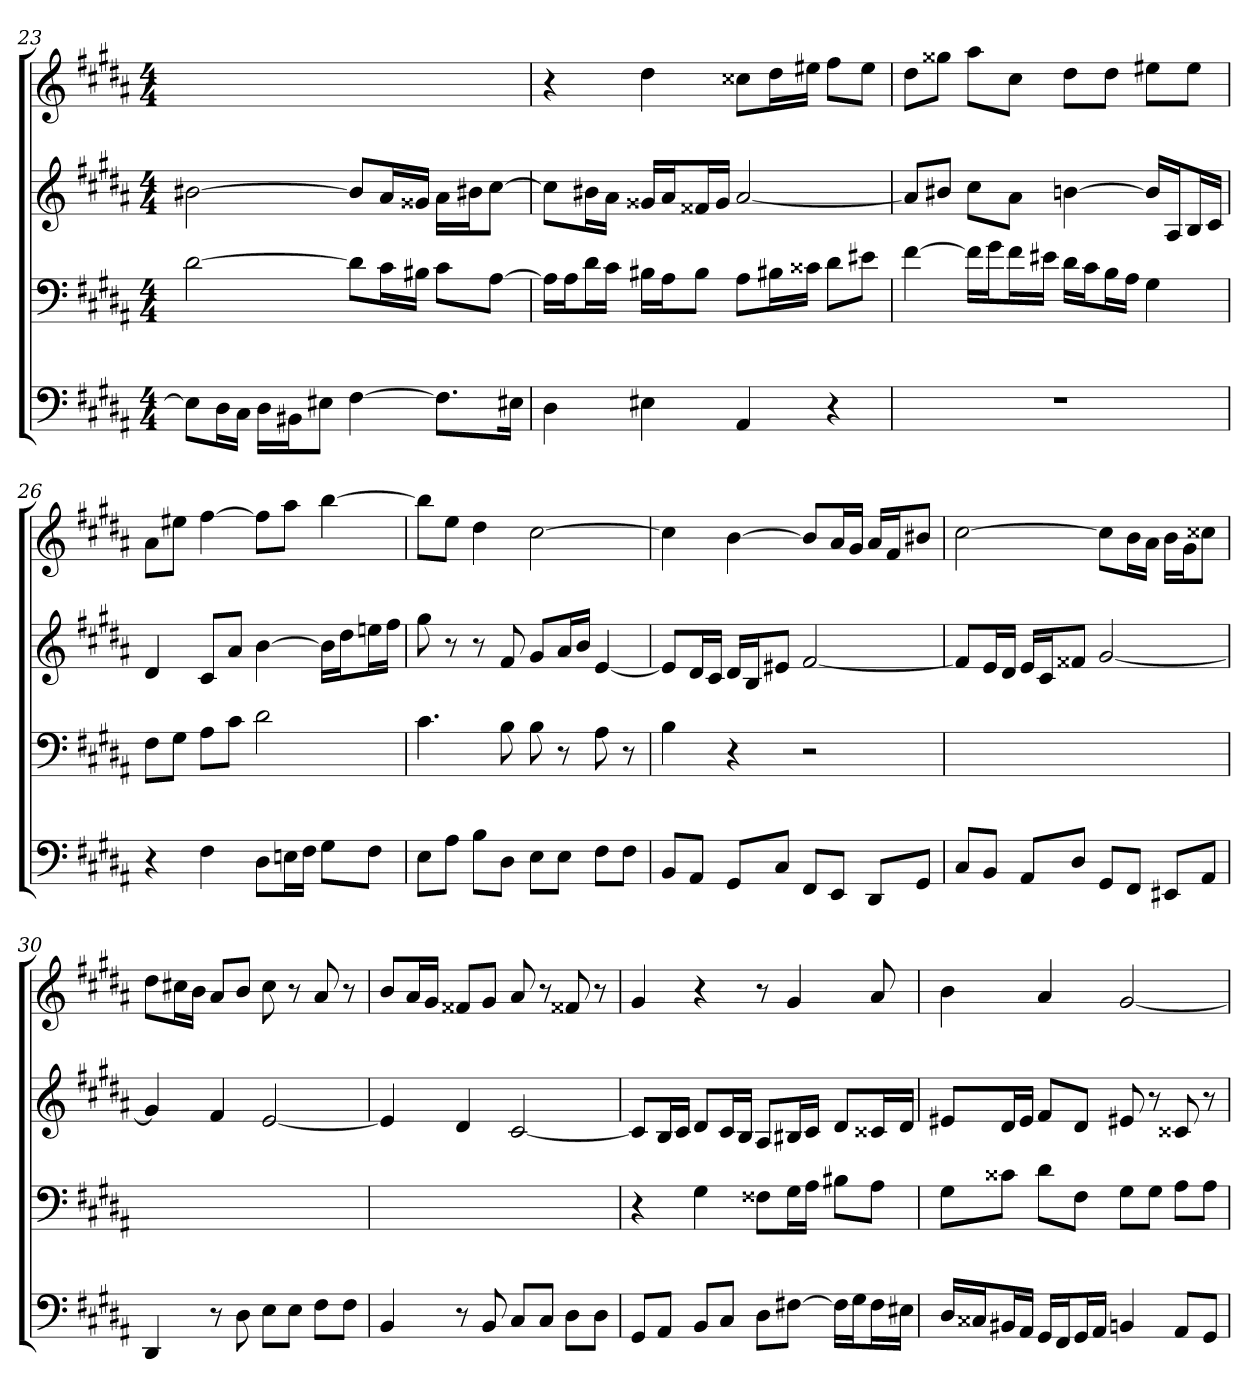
**kern	**kern	**kern	**kern
*part4	*part3	*part2	*part1
*staff4	*staff3	*staff2	*staff1
*clefF4	*clefF4	*clefG2	*clefG2
*k[f#c#g#d#a#]	*k[f#c#g#d#a#]	*k[f#c#g#d#a#]	*k[f#c#g#d#a#]
*M4/4	*M4/4	*M4/4	*M4/4
=23	=23	=23	=23
8E#\L]	[2d#	[2b#X	1ryy
16D#\L	.	.	.
16C#\JJ	.	.	.
16D#\LL	.	.	.
16BB#X\J	.	.	.
8E#X\J	.	.	.
[4F#	8d#\L]	8b#/L]	.
.	16c#\L	16a#/L	.
.	16B#X\JJ	16g##X/JJ	.
8.F#\L]	8c#\L	16a#\LL	.
.	.	16b#X\J	.
.	[8A#\J	[8cc#\J	.
16E#X\Jk	.	.	.
=24	=24	=24	=24
4D#	16A#\LL]	8cc#\L]	4r
.	16A#\J	.	.
.	16d#\L	16b#X\L	.
.	16c#\JJ	16a#\JJ	.
4E#X	16B#X\LL	16g##X/LL	4dd#
.	16A#\J	16a#/J	.
.	8B#\J	16f##X/L	.
.	.	16g##/JJ	.
4AA#	8A#\L	[2a#	8cc##X\L
.	16B#X\L	.	16dd#\L
.	16c##X\JJ	.	16ee#X\JJ
4r	8d#\L	.	8ff#\L
.	8e#X\J	.	8ee#\J
=25	=25	=25	=25
1r	[4f#	8a#/L]	8dd#\L
.	.	8b#X/J	8gg##X\J
.	16f#\LL]	8cc#\L	8aa#\L
.	16g#\J	.	.
.	16f#\L	8a#\J	8cc#\J
.	16e#X\JJ	.	.
.	16d#\LL	[4bn	8dd#\L
.	16c#\J	.	.
.	16B\L	.	8dd#\J
.	16A#\JJ	.	.
.	4G#	16b/LL]	8ee#X\L
.	.	16A#/J	.
.	.	16B/L	8ee#\J
.	.	16c#/JJ	.
=26	=26	=26	=26
4r	8F#\L	4d#	8a#\L
.	8G#\J	.	8ee#X\J
4F#	8A#\L	8c#/L	[4ff#
.	8c#\J	8a#/J	.
8D#\L	2d#	[4b	8ff#\L]
16En\L	.	.	8aa#\J
16F#\JJ	.	.	.
8G#\L	.	16b\LL]	[4bb
.	.	16dd#\J	.
8F#\J	.	16een\L	.
.	.	16ff#\JJ	.
=27	=27	=27	=27
8E\L	4.c#	8gg#	8bb\L]
8A#\J	.	8r	8ee\J
8B\L	.	8r	4dd#
8D#\J	8B	8f#	.
8E\L	8B	8g#/L	[2cc#
8E\J	8r	16a#/L	.
.	.	16b/JJ	.
8F#\L	8A#	[4e	.
8F#\J	8r	.	.
=28	=28	=28	=28
8BB/L	4B	8e/L]	4cc#]
8AA#/J	.	16d#/L	.
.	.	16c#/JJ	.
8GG#/L	4r	16d#/LL	[4b
.	.	16B/J	.
8C#/J	.	8e#X/J	.
8FF#/L	2r	[2f#	8b/L]
8EE/J	.	.	16a#/L
.	.	.	16g#/JJ
8DD#/L	.	.	16a#/LL
.	.	.	16f#/J
8GG#/J	.	.	8b#X/J
=29	=29	=29	=29
8C#/L	1ryy	8f#/L]	[2cc#
8BB/J	.	16e/L	.
.	.	16d#/JJ	.
8AA#/L	.	16e/LL	.
.	.	16c#/J	.
8D#/J	.	8f##X/J	.
8GG#/L	.	[2g#	8cc#\L]
8FF#/J	.	.	16b\L
.	.	.	16a#\JJ
8EE#X/L	.	.	16b\LL
.	.	.	16g#\J
8AA#/J	.	.	8cc##X\J
=30	=30	=30	=30
4DD#	1ryy	4g#]	8dd#\L
.	.	.	16cc#X\L
.	.	.	16b\JJ
8r	.	4f#	8a#/L
8D#	.	.	8b/J
8E\L	.	[2e	8cc#
8E\J	.	.	8r
8F#\L	.	.	8a#
8F#\J	.	.	8r
=31	=31	=31	=31
4BB	1ryy	4e]	8b/L
.	.	.	16a#/L
.	.	.	16g#/JJ
8r	.	4d#	8f##X/L
8BB	.	.	8g#/J
8C#/L	.	[2c#	8a#
8C#/J	.	.	8r
8D#\L	.	.	8f##X
8D#\J	.	.	8r
=32	=32	=32	=32
8GG#/L	4r	8c#/L]	4g#
8AA#/J	.	16B/L	.
.	.	16c#/JJ	.
8BB/L	4G#	8d#/L	4r
8C#/J	.	16c#/L	.
.	.	16B/JJ	.
8D#\L	8F##X\L	8A#/L	8r
[8F#X\J	16G#\L	16B#X/L	4g#
.	16A#\JJ	16c#/JJ	.
16F#\LL]	8B#X\L	8d#/L	.
16G#\J	.	.	.
16F#\L	8A#\J	16c##X/L	8a#
16E#X\JJ	.	16d#/JJ	.
=33	=33	=33	=33
16D#/LL	8G#\L	8e#X/L	4b
16C##X/J	.	.	.
16BB#X/L	8c##X\J	16d#/L	.
16AA#/JJ	.	16e#/JJ	.
16GG#/LL	8d#\L	8f#/L	4a#
16FF#/J	.	.	.
16GG#/L	8F#\J	8d#/J	.
16AA#/JJ	.	.	.
4BBn	8G#\L	8e#X	[2g#
.	8G#\J	8r	.
8AA#/L	8A#\L	8c##X	.
8GG#/J	8A#\J	8r	.
=	=	=	=
*-	*-	*-	*-
